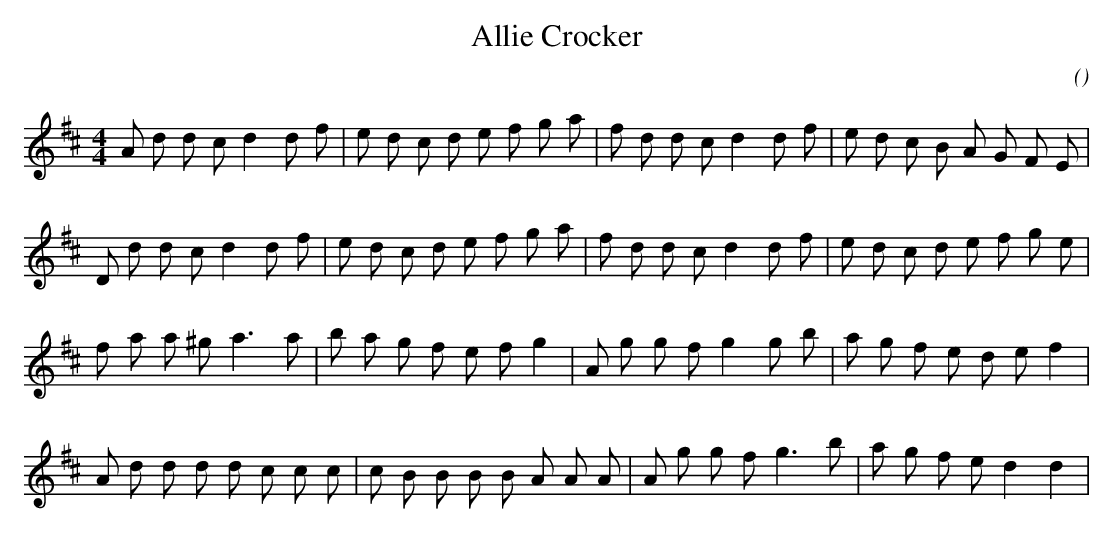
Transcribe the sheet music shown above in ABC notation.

X:1
T: Allie Crocker
C:
O:
M:4/4
K:D
K:D
M:4/4
L:1/16
A2 d2 d2 c2 d4 d2 f2 |e2 d2 c2 d2 e2 f2 g2 a2 |f2 d2 d2 c2 d4 d2 f2 |e2 d2 c2 B2 A2 G2 F2 E2 |
D2 d2 d2 c2 d4 d2 f2 |e2 d2 c2 d2 e2 f2 g2 a2 |f2 d2 d2 c2 d4 d2 f2 |e2 d2 c2 d2 e2 f2 g2 e2 |
f2 a2 a2 ^g2 a6 a2 |b2 a2 g2 f2 e2 f2 g4 |A2 g2 g2 f2 g4 g2 b2 |a2 g2 f2 e2 d2 e2 f4 |
A2 d2 d2 d2 d2 c2 c2 c2 |c2 B2 B2 B2 B2 A2 A2 A2 |A2 g2 g2 f2 g6 b2 |a2 g2 f2 e2 d4 d4 |
